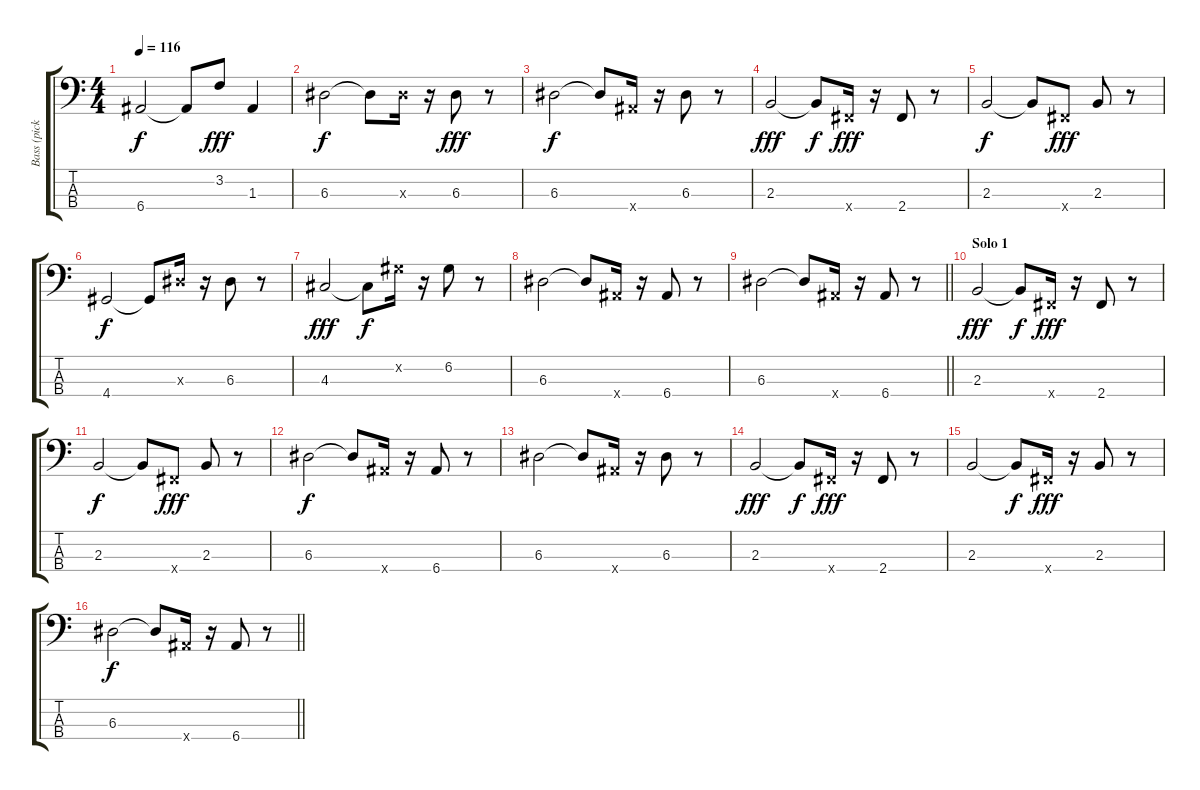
\track ("Bass (pick)" "Bass (pick") {instrument acousticbass}
\staff {score tabs}
\tuning (G2 D2 A1 E1) {hide}
\ts (4 4)
\tempo 116
\clef f4
\ks c
6.4.2{dy f} 6.4{t}.8 3.2.8{dy fff} 1.3.4 |
6.3.2{dy f} 6.3{t}.8 6.3{x}.16 r.16 6.3.8{dy fff} r.8 |
6.3.2{dy f} 6.3{t}.8 6.4{x}.16 r.16 6.3.8 r.8 |
2.3.2{dy fff} 2.3{t}.8{dy f} 2.4{x}.16{dy fff} r.16 2.4.8 r.8 |
2.3.2{dy f} 2.3{t}.8 2.4{x}.8{dy fff} 2.3.8 r.8 |
4.4.2{dy f} 4.4{t}.8 6.3{x}.16 r.16 6.3.8 r.8 |
4.3.2{dy fff} 4.3{t}.8{dy f} 6.2{x}.16 r.16 6.2.8 r.8 |
6.3.2 6.3{t}.8 6.4{x}.16 r.16 6.4.8 r.8 |
\barLineRight lightlight
6.3.2 6.3{t}.8 6.4{x}.16 r.16 6.4.8 r.8 |
\section ("" "Solo 1")
2.3.2{dy fff} 2.3{t}.8{dy f} 2.4{x}.16{dy fff} r.16 2.4.8 r.8 |
2.3.2{dy f} 2.3{t}.8 2.4{x}.8{dy fff} 2.3.8 r.8 |
6.3.2{dy f} 6.3{t}.8 6.4{x}.16 r.16 6.4.8 r.8 |
6.3.2 6.3{t}.8 6.4{x}.16 r.16 6.3.8 r.8 |
2.3.2{dy fff} 2.3{t}.8{dy f} 2.4{x}.16{dy fff} r.16 2.4.8 r.8 |
2.3.2 2.3{t}.8{dy f} 2.4{x}.16{dy fff} r.16 2.3.8 r.8 |
\barLineRight lightlight
6.3.2{dy f} 6.3{t}.8 6.4{x}.16 r.16 6.4.8 r.8
